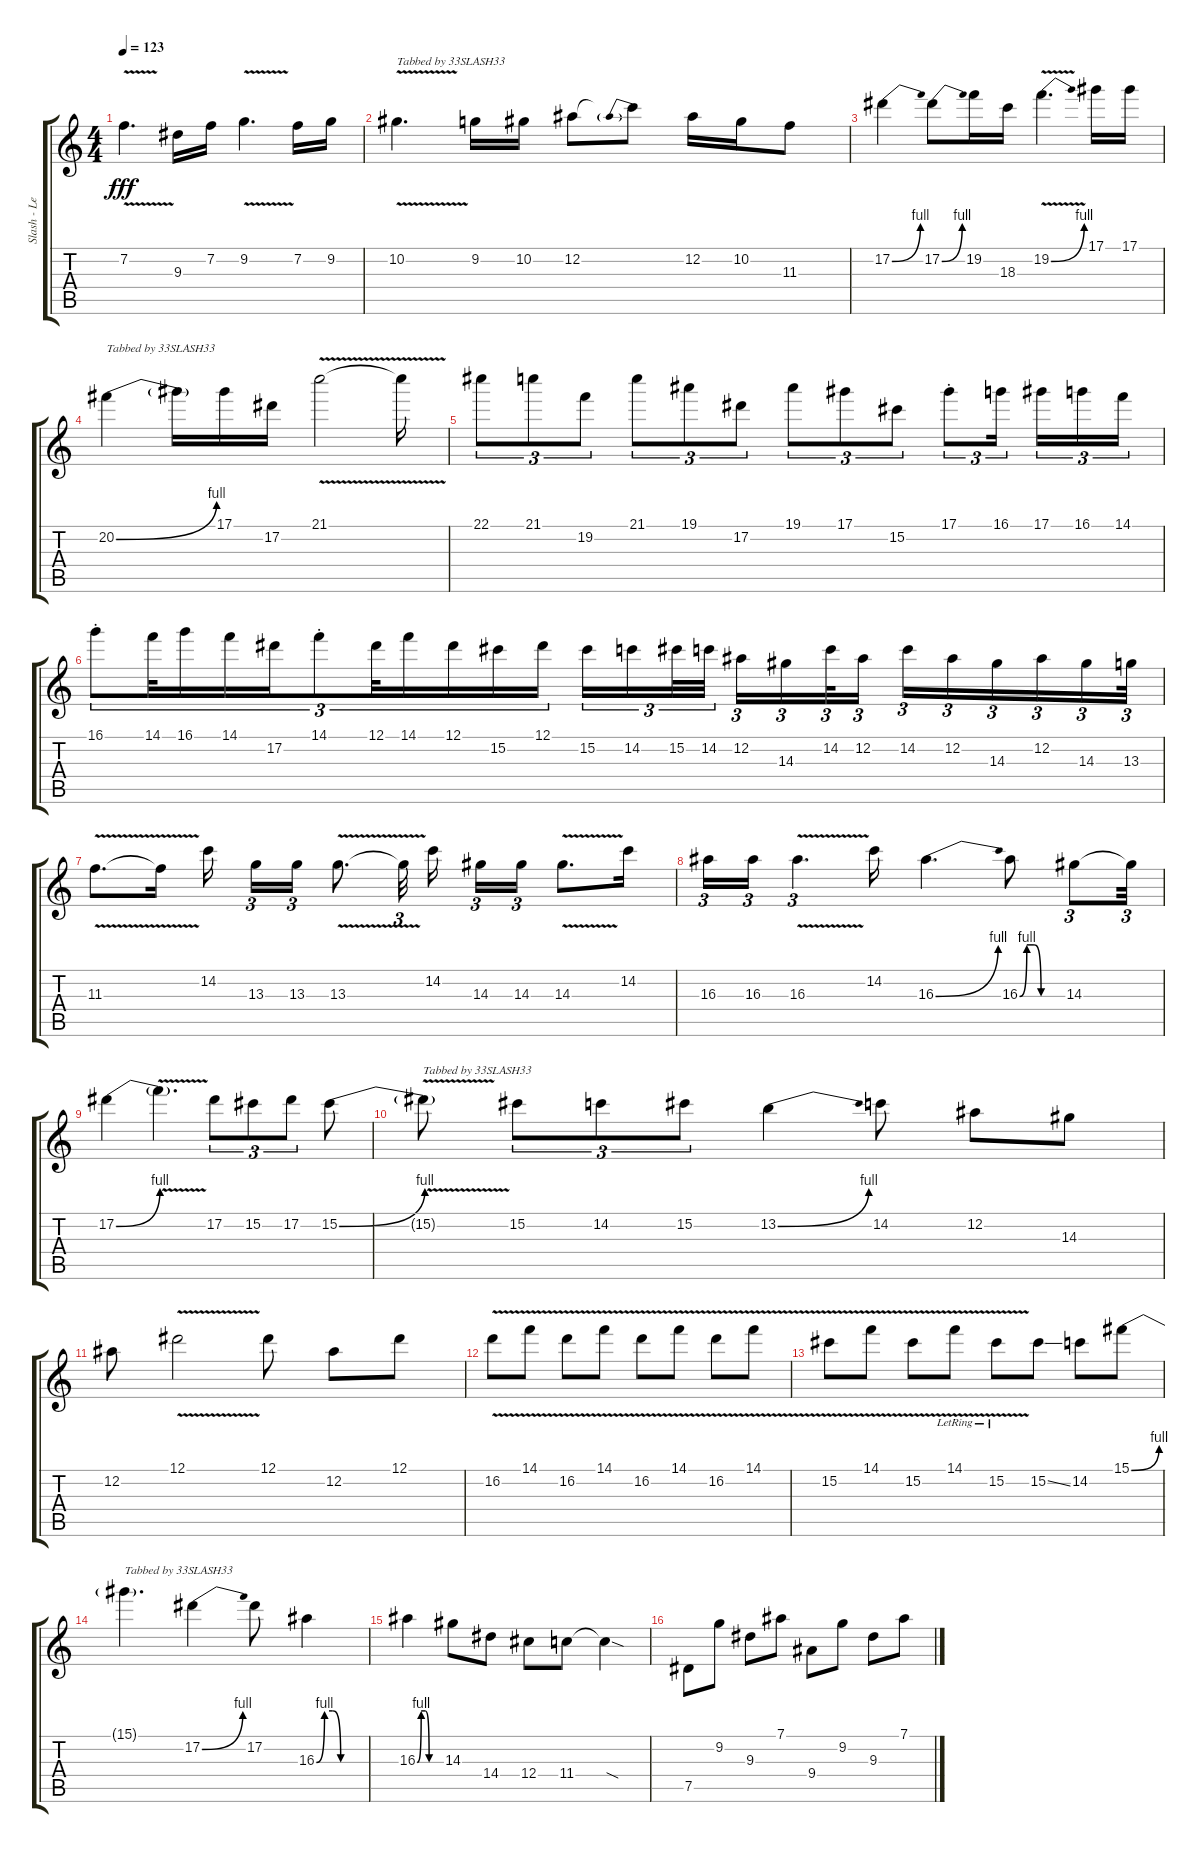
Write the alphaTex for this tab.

\track ("Slash - Lead Guitar" "Slash - Le") {instrument distortionguitar}
\staff {score tabs}
\tuning (Eb4 Bb3 Gb3 Db3 Ab2 Eb2) {hide}
\ts (4 4)
\tempo 123
\clef g2
\ks c
7.2{v}.4{d dy fff} 9.3.16 7.2.16 9.2{v}.4{d} 7.2.16 9.2.16 |
10.2{v}.4{d txt "Tabbed by 33SLASH33"} 9.2.16 10.2.16 12.2.8 12.2{be (prebend 0 4 60 4) t}.8 12.2.16 10.2.16 11.3.8 |
17.2{be (bend 0 0 60 4)}.4 17.2{be (bend 0 0 60 4)}.8 19.2.16 18.3.16 19.2{be (bend 0 0 60 4) v}.4{d} 17.1.16 17.1.16 |
20.2{be (bend 0 0 60 4)}.4{txt "Tabbed by 33SLASH33"} 20.2{t}.16 17.1.16 17.2.16 21.1{v}.2 21.1{t}.16 |
22.1.8{tu (3 2)} 21.1.8{tu (3 2)} 19.2.8{tu (3 2)} 21.1.8{tu (3 2)} 19.1.8{tu (3 2)} 17.2.8{tu (3 2)} 19.1.8{tu (3 2)} 17.1.8{tu (3 2)} 15.2.8{tu (3 2)} 17.1{st}.8{tu (3 2)} 16.1.16{tu (3 2) beam splitsecondary} 17.1.16{tu (3 2)} 16.1.16{tu (3 2)} 14.1.16{tu (3 2)} |
16.1{st}.8{tu (3 2)} 14.1.32{tu (3 2)} 16.1.16{tu (3 2)} 14.1.16{tu (3 2)} 17.2.16{tu (3 2)} 14.1{st}.8{tu (3 2)} 12.1.32{tu (3 2)} 14.1.16{tu (3 2)} 12.1.16{tu (3 2)} 15.2.16{tu (3 2)} 12.1.16{tu (3 2)} 15.2.16{tu (3 2)} 14.2.16{tu (3 2)} 15.2.32{tu (3 2)} 14.2.32{tu (3 2) beam splitsecondary} 12.2.16{tu (3 2)} 14.3.16{tu (3 2)} 14.2.32{tu (3 2)} 12.2.16{tu (3 2)} 14.2.16{tu (3 2)} 12.2.16{tu (3 2)} 14.3.16{tu (3 2)} 12.2.16{tu (3 2)} 14.3.16{tu (3 2)} 13.3.32{tu (3 2)} |
11.3{v}.8{d} 11.3{t}.16 14.2.16{beam splitsecondary} 13.3.16{tu (3 2)} 13.3.16{tu (3 2)} 13.3{v}.8{d} 13.3{t}.32{tu (3 2) beam splitsecondary} 14.2.16{beam splitsecondary} 14.3.16{tu (3 2)} 14.3.16{tu (3 2)} 14.3{v}.8{d} 14.2.16 |
16.3.16{tu (3 2)} 16.3.16{tu (3 2)} 16.3{v}.4{d tu (3 2)} 14.2.16 16.3{be (bend 0 0 60 4)}.4{d} 16.3{be (custom 0 0 10 4 20 4 30 0 60 0)}.8 14.3.8{tu (3 2)} 14.3{t}.32{tu (3 2)} |
17.2{be (bend 0 0 60 4)}.4 17.2{v t}.4{d} 17.2.8{tu (3 2)} 15.2.8{tu (3 2)} 17.2.8{tu (3 2)} 15.2{be (bend 0 0 60 4)}.8 |
15.2{v t}.8{txt "Tabbed by 33SLASH33"} 15.2.8{tu (3 2)} 14.2.8{tu (3 2)} 15.2.8{tu (3 2)} 13.2{be (bend 0 0 60 4)}.4 14.2.8 12.2.8 14.3.8 |
12.2.8 12.1{v}.2 12.1.8 12.2.8 12.1.8 |
16.2{v}.8 14.1{v}.8 16.2{v}.8 14.1{v}.8 16.2{v}.8 14.1{v}.8 16.2{v}.8 14.1{v}.8 |
15.2{v}.8 14.1{v}.8 15.2{v}.8 14.1{v lr}.8 15.2{v lr}.8 15.2{ss}.8 14.2.8 15.1{be (bend 0 0 60 4)}.8 |
15.1{t}.4{d txt "Tabbed by 33SLASH33"} 17.2{be (bend 0 0 60 4)}.4 17.2.8 16.3{be (custom 0 0 10 4 20 4 30 0 60 0)}.4 |
16.3{be (custom 0 0 10 4 20 4 30 0 60 0)}.4 14.3.8 14.4.8 12.4.8 11.4.8 11.4{sod t}.4 |
7.5.8{instrument distortionguitar} 9.2.8 9.3.8 7.1.8 9.4.8 9.2.8 9.3.8 7.1.8
